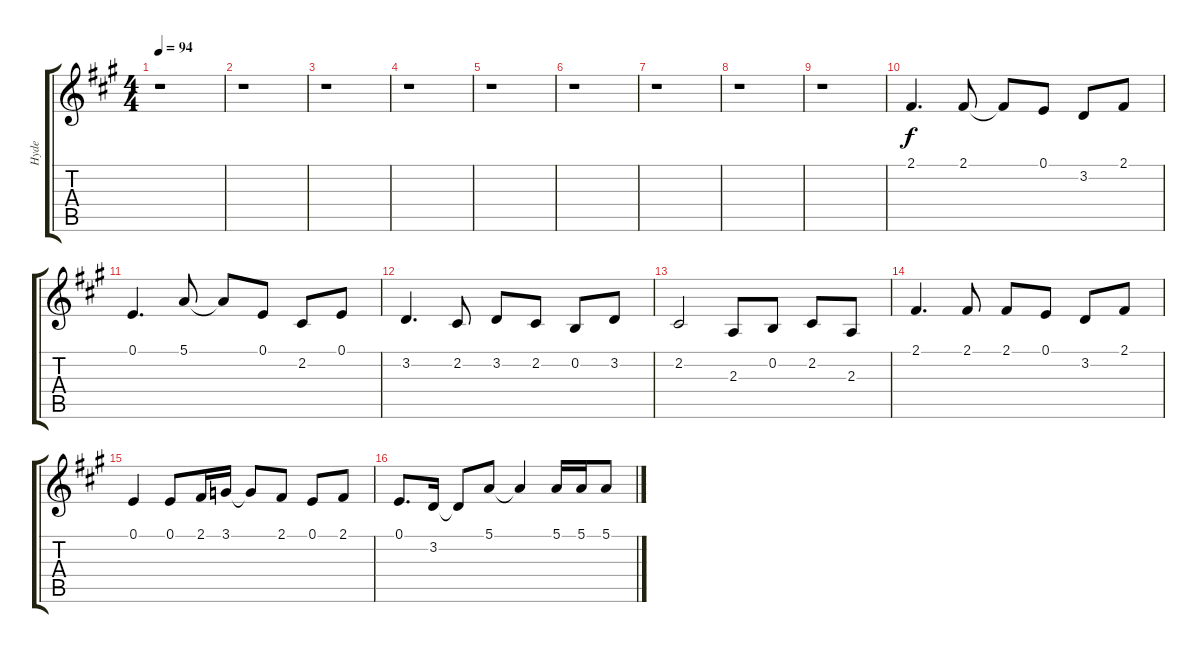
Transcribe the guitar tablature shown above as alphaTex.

\track ("Hyde" "Hyde") {instrument voiceoohs}
\staff {score tabs}
\tuning (E4 B3 G3 D3 A2 E2) {hide}
\ts (4 4)
\tempo 94
\clef g2
\ks a
r.1{dy f} |
r.1 |
r.1 |
r.1 |
r.1 |
r.1 |
r.1 |
r.1 |
r.1 |
2.1.4{d} 2.1.8 2.1{t}.8 0.1.8 3.2.8 2.1.8 |
0.1.4{d} 5.1.8 5.1{t}.8 0.1.8 2.2.8 0.1.8 |
3.2.4{d} 2.2.8 3.2.8 2.2.8 0.2.8 3.2.8 |
2.2.2 2.3.8 0.2.8 2.2.8 2.3.8 |
2.1.4{d} 2.1.8 2.1.8 0.1.8 3.2.8 2.1.8 |
0.1.4 0.1.8 2.1.16 3.1.16 3.1{t}.8 2.1.8 0.1.8 2.1.8 |
0.1.8{d} 3.2.16 3.2{t}.8 5.1.8 5.1{t}.4 5.1.16 5.1.16 5.1.8
